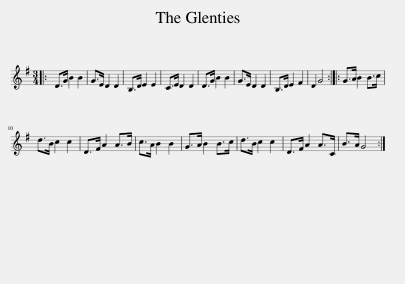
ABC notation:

X:1
L:1/8
M:3/4
I:linebreak $
K:G
V:1 treble
V:1
|: D>G B2 B2 | G>E D2 D2 | B,>D E2 E2 | C>E D2 D2 | D>G B2 B2 | %5
 G>E D2 D2 | B,>D E2 F2 | D2 G4 :: G>A B2 B>c |$ d>B c2 c2 | %10
 D>F A2 A>B | c>A B2 B2 | G>A B2 B>c | d>B c2 c2 | D>F A2 A>C | %15
 B>A G4 :| %16
